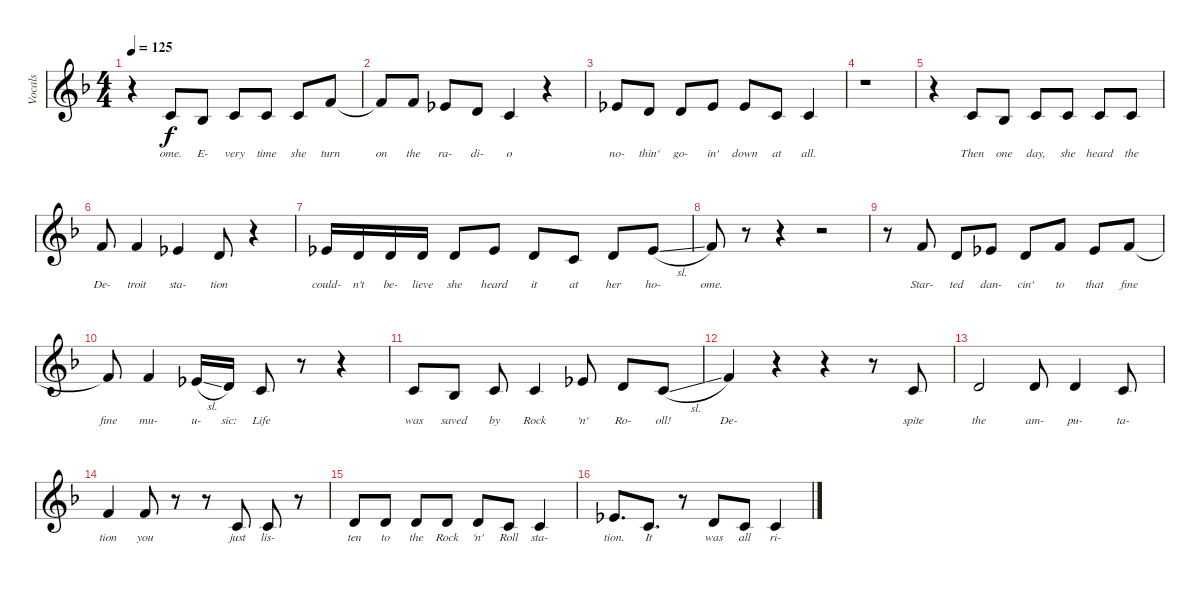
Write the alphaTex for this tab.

\track ("Vocals" "Vocals") {instrument tenorsax}
\staff {score}
\tuning (E4 B3 G3 D3 A2 E2) {hide}
\ts (4 4)
\tempo 125
\clef g2
\ks f
r.4{dy f} 1.2.8{lyrics (0 "ome.") lyrics (1 "") lyrics (2 "") lyrics (3 "") lyrics (4 "")} 3.3.8{lyrics (0 "E-") lyrics (1 "") lyrics (2 "") lyrics (3 "") lyrics (4 "")} 1.2.8{lyrics (0 "very") lyrics (1 "") lyrics (2 "") lyrics (3 "") lyrics (4 "")} 1.2.8{lyrics (0 "time") lyrics (1 "") lyrics (2 "") lyrics (3 "") lyrics (4 "")} 1.2.8{lyrics (0 "she") lyrics (1 "") lyrics (2 "") lyrics (3 "") lyrics (4 "")} 1.1.8{lyrics (0 "turn") lyrics (1 "") lyrics (2 "") lyrics (3 "") lyrics (4 "")} |
1.1{t}.8{lyrics (0 "on") lyrics (1 "") lyrics (2 "") lyrics (3 "") lyrics (4 "")} 1.1.8{lyrics (0 "the") lyrics (1 "") lyrics (2 "") lyrics (3 "") lyrics (4 "")} 4.2.8{lyrics (0 "ra-") lyrics (1 "") lyrics (2 "") lyrics (3 "") lyrics (4 "")} 3.2.8{lyrics (0 "di-") lyrics (1 "") lyrics (2 "") lyrics (3 "") lyrics (4 "")} 1.2.4{lyrics (0 "o") lyrics (1 "") lyrics (2 "") lyrics (3 "") lyrics (4 "")} r.4 |
4.2.8{lyrics (0 "no-") lyrics (1 "") lyrics (2 "") lyrics (3 "") lyrics (4 "")} 3.2.8{lyrics (0 "thin'") lyrics (1 "") lyrics (2 "") lyrics (3 "") lyrics (4 "")} 3.2.8{lyrics (0 "go-") lyrics (1 "") lyrics (2 "") lyrics (3 "") lyrics (4 "")} 4.2.8{lyrics (0 "in'") lyrics (1 "") lyrics (2 "") lyrics (3 "") lyrics (4 "")} 4.2.8{lyrics (0 "down") lyrics (1 "") lyrics (2 "") lyrics (3 "") lyrics (4 "")} 1.2.8{lyrics (0 "at") lyrics (1 "") lyrics (2 "") lyrics (3 "") lyrics (4 "")} 1.2.4{lyrics (0 "all.") lyrics (1 "") lyrics (2 "") lyrics (3 "") lyrics (4 "")} |
r.1 |
r.4 1.2.8{lyrics (0 "Then") lyrics (1 "") lyrics (2 "") lyrics (3 "") lyrics (4 "")} 3.3.8{lyrics (0 "one") lyrics (1 "") lyrics (2 "") lyrics (3 "") lyrics (4 "")} 1.2.8{lyrics (0 "day,") lyrics (1 "") lyrics (2 "") lyrics (3 "") lyrics (4 "")} 1.2.8{lyrics (0 "she") lyrics (1 "") lyrics (2 "") lyrics (3 "") lyrics (4 "")} 1.2.8{lyrics (0 "heard") lyrics (1 "") lyrics (2 "") lyrics (3 "") lyrics (4 "")} 1.2.8{lyrics (0 "the") lyrics (1 "") lyrics (2 "") lyrics (3 "") lyrics (4 "")} |
1.1.8{lyrics (0 "De-") lyrics (1 "") lyrics (2 "") lyrics (3 "") lyrics (4 "")} 1.1.4{lyrics (0 "troit") lyrics (1 "") lyrics (2 "") lyrics (3 "") lyrics (4 "")} 4.2.4{lyrics (0 "sta-") lyrics (1 "") lyrics (2 "") lyrics (3 "") lyrics (4 "")} 3.2.8{lyrics (0 "tion") lyrics (1 "") lyrics (2 "") lyrics (3 "") lyrics (4 "")} r.4 |
4.2.16{lyrics (0 "could-") lyrics (1 "") lyrics (2 "") lyrics (3 "") lyrics (4 "")} 3.2.16{lyrics (0 "n't") lyrics (1 "") lyrics (2 "") lyrics (3 "") lyrics (4 "")} 3.2.16{lyrics (0 "be-") lyrics (1 "") lyrics (2 "") lyrics (3 "") lyrics (4 "")} 3.2.16{lyrics (0 "lieve") lyrics (1 "") lyrics (2 "") lyrics (3 "") lyrics (4 "")} 3.2.8{lyrics (0 "she") lyrics (1 "") lyrics (2 "") lyrics (3 "") lyrics (4 "")} 4.2.8{lyrics (0 "heard") lyrics (1 "") lyrics (2 "") lyrics (3 "") lyrics (4 "")} 3.2.8{lyrics (0 "it") lyrics (1 "") lyrics (2 "") lyrics (3 "") lyrics (4 "")} 1.2.8{lyrics (0 "at") lyrics (1 "") lyrics (2 "") lyrics (3 "") lyrics (4 "")} 3.2.8{lyrics (0 "her") lyrics (1 "") lyrics (2 "") lyrics (3 "") lyrics (4 "")} 4.2{sl}.8{lyrics (0 "ho-") lyrics (1 "") lyrics (2 "") lyrics (3 "") lyrics (4 "")} |
6.2.8{lyrics (0 "ome.") lyrics (1 "") lyrics (2 "") lyrics (3 "") lyrics (4 "")} r.8 r.4 r.2 |
r.8 1.1.8{lyrics (0 "Star-") lyrics (1 "") lyrics (2 "") lyrics (3 "") lyrics (4 "")} 3.2.8{lyrics (0 "ted") lyrics (1 "") lyrics (2 "") lyrics (3 "") lyrics (4 "")} 4.2.8{lyrics (0 "dan-") lyrics (1 "") lyrics (2 "") lyrics (3 "") lyrics (4 "")} 3.2.8{lyrics (0 "cin'") lyrics (1 "") lyrics (2 "") lyrics (3 "") lyrics (4 "")} 1.1.8{lyrics (0 "to") lyrics (1 "") lyrics (2 "") lyrics (3 "") lyrics (4 "")} 4.2.8{lyrics (0 "that") lyrics (1 "") lyrics (2 "") lyrics (3 "") lyrics (4 "")} 1.1.8{lyrics (0 "fine") lyrics (1 "") lyrics (2 "") lyrics (3 "") lyrics (4 "")} |
1.1{t}.8{lyrics (0 "fine") lyrics (1 "") lyrics (2 "") lyrics (3 "") lyrics (4 "")} 1.1.4{lyrics (0 "mu-") lyrics (1 "") lyrics (2 "") lyrics (3 "") lyrics (4 "")} 4.2{sl}.16{lyrics (0 "u-") lyrics (1 "") lyrics (2 "") lyrics (3 "") lyrics (4 "")} 3.2.16{lyrics (0 "sic:") lyrics (1 "") lyrics (2 "") lyrics (3 "") lyrics (4 "")} 1.2.8{lyrics (0 "Life") lyrics (1 "") lyrics (2 "") lyrics (3 "") lyrics (4 "")} r.8 r.4 |
1.2.8{lyrics (0 "was") lyrics (1 "") lyrics (2 "") lyrics (3 "") lyrics (4 "")} 3.3.8{lyrics (0 "saved") lyrics (1 "") lyrics (2 "") lyrics (3 "") lyrics (4 "")} 1.2.8{lyrics (0 "by") lyrics (1 "") lyrics (2 "") lyrics (3 "") lyrics (4 "")} 1.2.4{lyrics (0 "Rock") lyrics (1 "") lyrics (2 "") lyrics (3 "") lyrics (4 "")} 4.2.8{lyrics (0 "'n'") lyrics (1 "") lyrics (2 "") lyrics (3 "") lyrics (4 "")} 3.2.8{lyrics (0 "Ro-") lyrics (1 "") lyrics (2 "") lyrics (3 "") lyrics (4 "")} 1.2{sl}.8{lyrics (0 "oll!") lyrics (1 "") lyrics (2 "") lyrics (3 "") lyrics (4 "")} |
6.2.4{lyrics (0 "De-") lyrics (1 "") lyrics (2 "") lyrics (3 "") lyrics (4 "")} r.4 r.4 r.8 1.2.8{lyrics (0 "spite") lyrics (1 "") lyrics (2 "") lyrics (3 "") lyrics (4 "")} |
3.2.2{lyrics (0 "the") lyrics (1 "") lyrics (2 "") lyrics (3 "") lyrics (4 "")} 3.2.8{lyrics (0 "am-") lyrics (1 "") lyrics (2 "") lyrics (3 "") lyrics (4 "")} 3.2.4{lyrics (0 "pu-") lyrics (1 "") lyrics (2 "") lyrics (3 "") lyrics (4 "")} 1.2.8{lyrics (0 "ta-") lyrics (1 "") lyrics (2 "") lyrics (3 "") lyrics (4 "")} |
1.1.4{lyrics (0 "tion") lyrics (1 "") lyrics (2 "") lyrics (3 "") lyrics (4 "")} 1.1.8{lyrics (0 "you") lyrics (1 "") lyrics (2 "") lyrics (3 "") lyrics (4 "")} r.8 r.8 1.2.8{lyrics (0 "just") lyrics (1 "") lyrics (2 "") lyrics (3 "") lyrics (4 "")} 1.2.8{lyrics (0 "lis-") lyrics (1 "") lyrics (2 "") lyrics (3 "") lyrics (4 "")} r.8 |
3.2.8{lyrics (0 "ten") lyrics (1 "") lyrics (2 "") lyrics (3 "") lyrics (4 "")} 3.2.8{lyrics (0 "to") lyrics (1 "") lyrics (2 "") lyrics (3 "") lyrics (4 "")} 3.2.8{lyrics (0 "the") lyrics (1 "") lyrics (2 "") lyrics (3 "") lyrics (4 "")} 3.2.8{lyrics (0 "Rock") lyrics (1 "") lyrics (2 "") lyrics (3 "") lyrics (4 "")} 3.2.8{lyrics (0 "'n'") lyrics (1 "") lyrics (2 "") lyrics (3 "") lyrics (4 "")} 1.2.8{lyrics (0 "Roll") lyrics (1 "") lyrics (2 "") lyrics (3 "") lyrics (4 "")} 1.2.4{lyrics (0 "sta-") lyrics (1 "") lyrics (2 "") lyrics (3 "") lyrics (4 "")} |
4.2.8{d lyrics (0 "tion.") lyrics (1 "") lyrics (2 "") lyrics (3 "") lyrics (4 "")} 1.2.8{d lyrics (0 "It") lyrics (1 "") lyrics (2 "") lyrics (3 "") lyrics (4 "")} r.8 3.2.8{lyrics (0 "was") lyrics (1 "") lyrics (2 "") lyrics (3 "") lyrics (4 "")} 1.2.8{lyrics (0 "all") lyrics (1 "") lyrics (2 "") lyrics (3 "") lyrics (4 "")} 1.2.4{lyrics (0 "ri-") lyrics (1 "") lyrics (2 "") lyrics (3 "") lyrics (4 "")}
